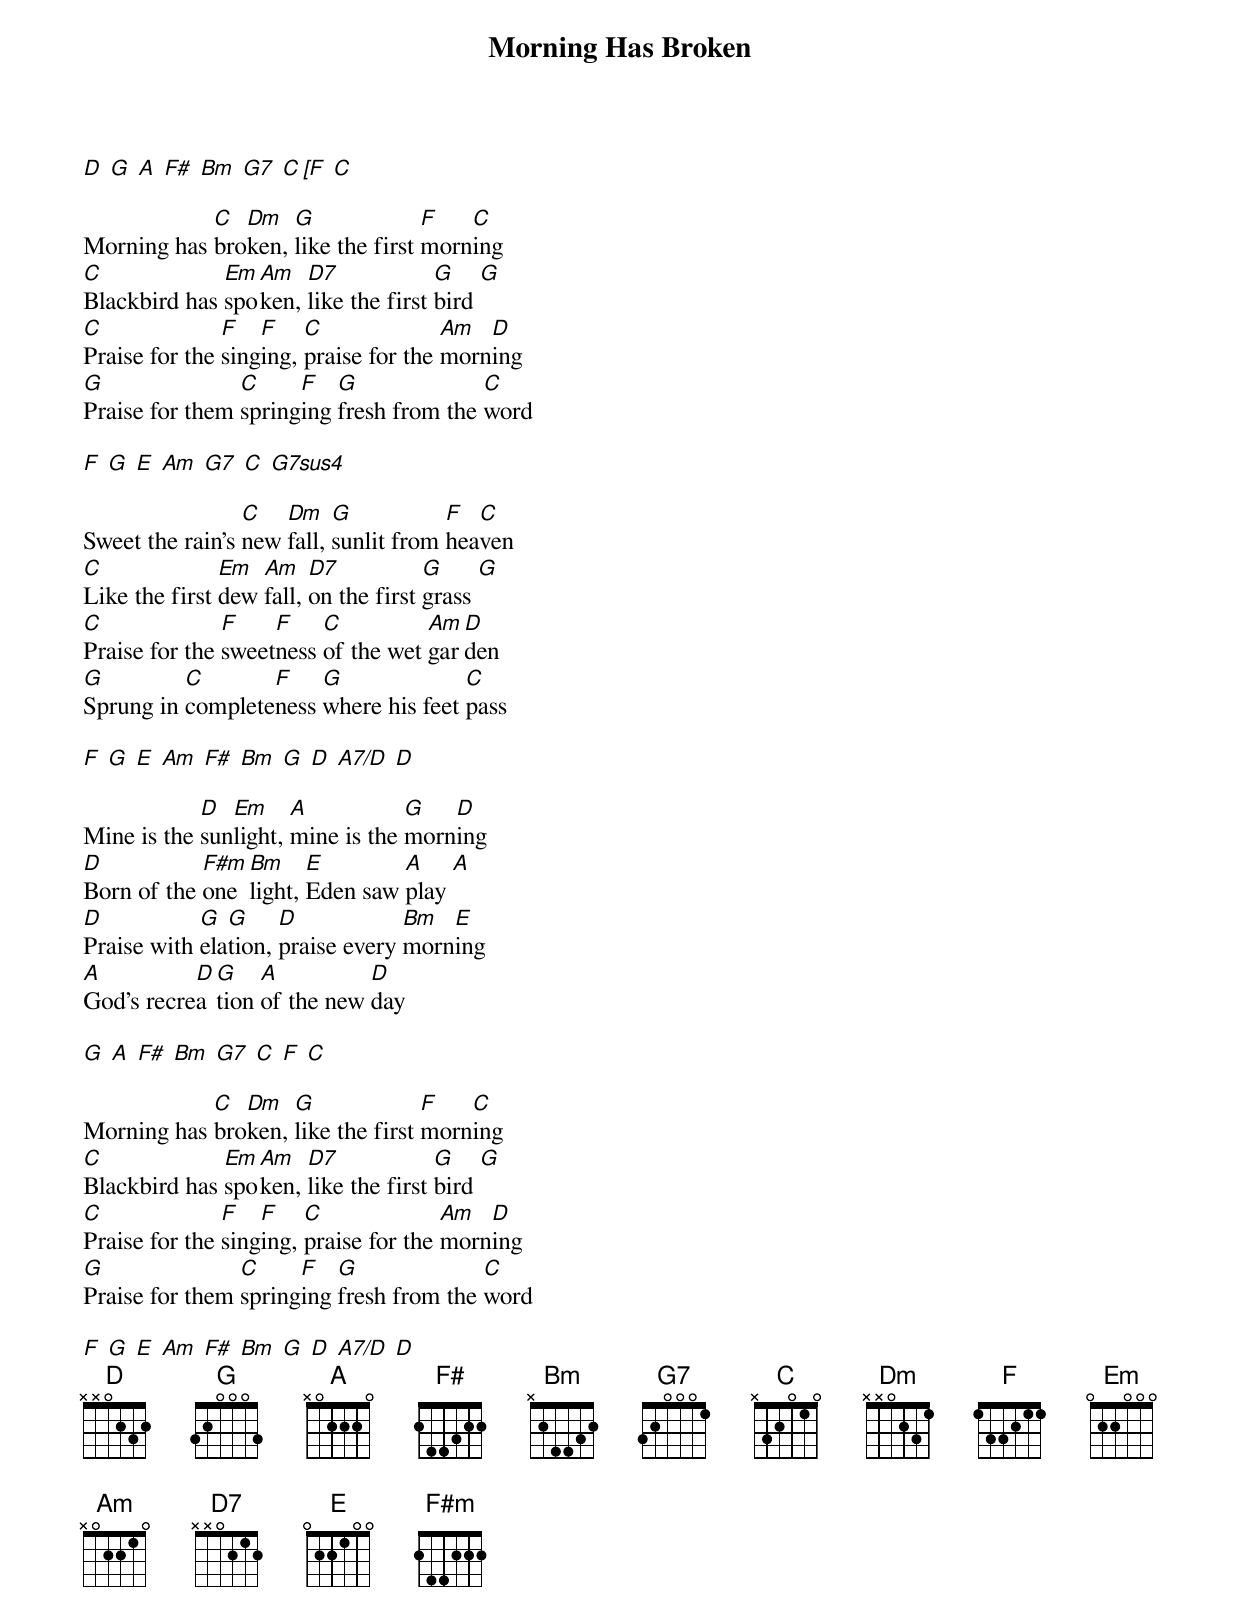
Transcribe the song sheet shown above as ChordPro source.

{Title: Morning Has Broken}
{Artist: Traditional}

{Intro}
[D] [G] [A] [F#] [Bm] [G7] [C [F] [C]

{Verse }
Morning has [C]bro[Dm]ken, [G]like the first [F]morn[C]ing
[C]Blackbird has [Em]spo[Am]ken, [D7]like the first [G]bird [G]
[C]Praise for the [F]sing[F]ing, [C]praise for the [Am]morn[D]ing
[G]Praise for them [C]spring[F]ing [G]fresh from the [C]word

{Instrumental 1}
[F] [G] [E] [Am] [G7] [C] [G7sus4]

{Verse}
Sweet the rain's [C]new [Dm]fall, [G]sunlit from [F]hea[C]ven
[C]Like the first [Em]dew [Am]fall, [D7]on the first [G]grass [G]
[C]Praise for the [F]sweet[F]ness [C]of the wet [Am]gar[D]den
[G]Sprung in [C]complete[F]ness [G]where his feet [C]pass

{Instrumental 2}
[F] [G] [E] [Am] [F#] [Bm] [G] [D] [A7/D] [D]

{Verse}
Mine is the [D]sun[Em]light, [A]mine is the [G]morn[D]ing
[D]Born of the [F#m]one [Bm]light, [E]Eden saw [A]play [A]
[D]Praise with [G]ela[G]tion, [D]praise every [Bm]morn[E]ing
[A]God's recre[D]a[G]tion [A]of the new [D]day

{Instrumental 3}
[G] [A] [F#] [Bm] [G7] [C] [F] [C]

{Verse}
Morning has [C]bro[Dm]ken, [G]like the first [F]morn[C]ing
[C]Blackbird has [Em]spo[Am]ken, [D7]like the first [G]bird [G]
[C]Praise for the [F]sing[F]ing, [C]praise for the [Am]morn[D]ing
[G]Praise for them [C]spring[F]ing [G]fresh from the [C]word

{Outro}
[F] [G] [E] [Am] [F#] [Bm] [G] [D] [A7/D] [D]
